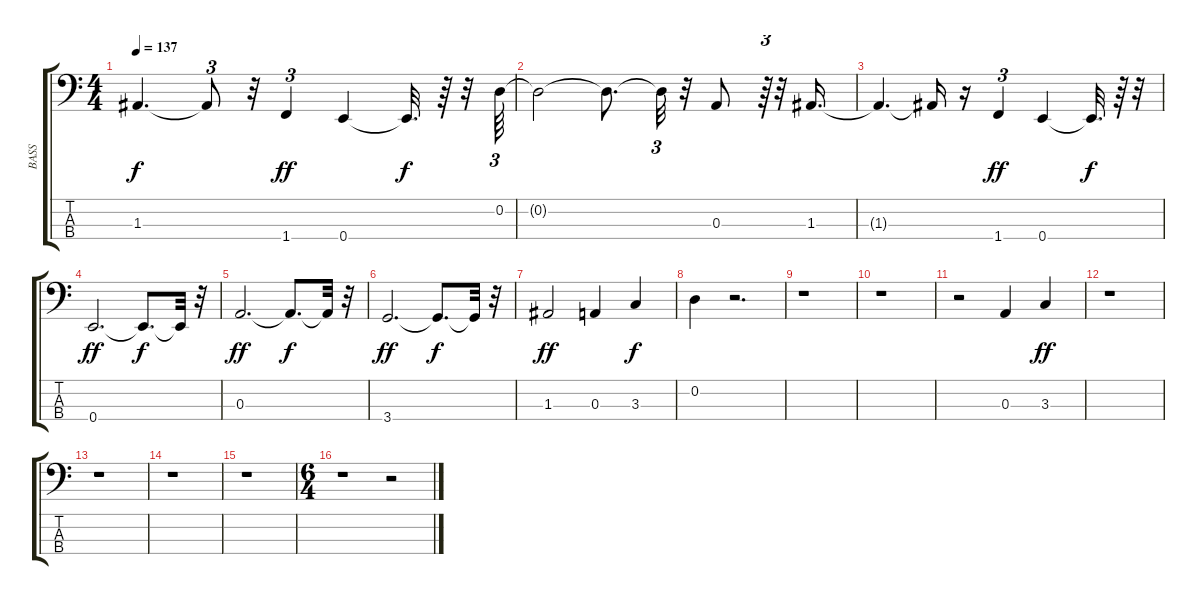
\track ("BASS" "BASS") {instrument electricbassfinger}
\staff {score tabs}
\tuning (G2 D2 A1 E1) {hide}
\ts (4 4)
\tempo 137
\clef f4
\ks c
1.3{t}.4{d dy f} 1.3{t}.8{tu (3 2)} r.32 1.4.4{tu (3 2) dy ff} 0.4.4 0.4{t}.32{d dy f} r.64 r.32 0.2.64{tu (3 2)} |
0.2{t}.2 0.2{t}.8{d} 0.2{t}.32{tu (3 2)} r.32 0.3.8 r.64{tu (3 2)} r.32 1.3.16{d} |
1.3{t}.4{d} 1.3{t}.16 r.16 1.4.4{tu (3 2) dy ff} 0.4.4 0.4{t}.32{d dy f} r.64 r.32 |
0.4.2{d dy ff} 0.4{t}.8{d dy f} 0.4{t}.32 r.32 |
0.3.2{d dy ff} 0.3{t}.8{d dy f} 0.3{t}.32 r.32 |
3.4.2{d dy ff} 3.4{t}.8{d dy f} 3.4{t}.32 r.32 |
1.3.2{dy ff} 0.3.4 3.3.4{dy f} |
0.2.4 r.2{d} |
r.1 |
r.1 |
r.2 0.3.4 3.3.4{dy ff} |
r.1 |
r.1 |
r.1 |
r.1 |
\ts (6 4)
r.1 r.2
